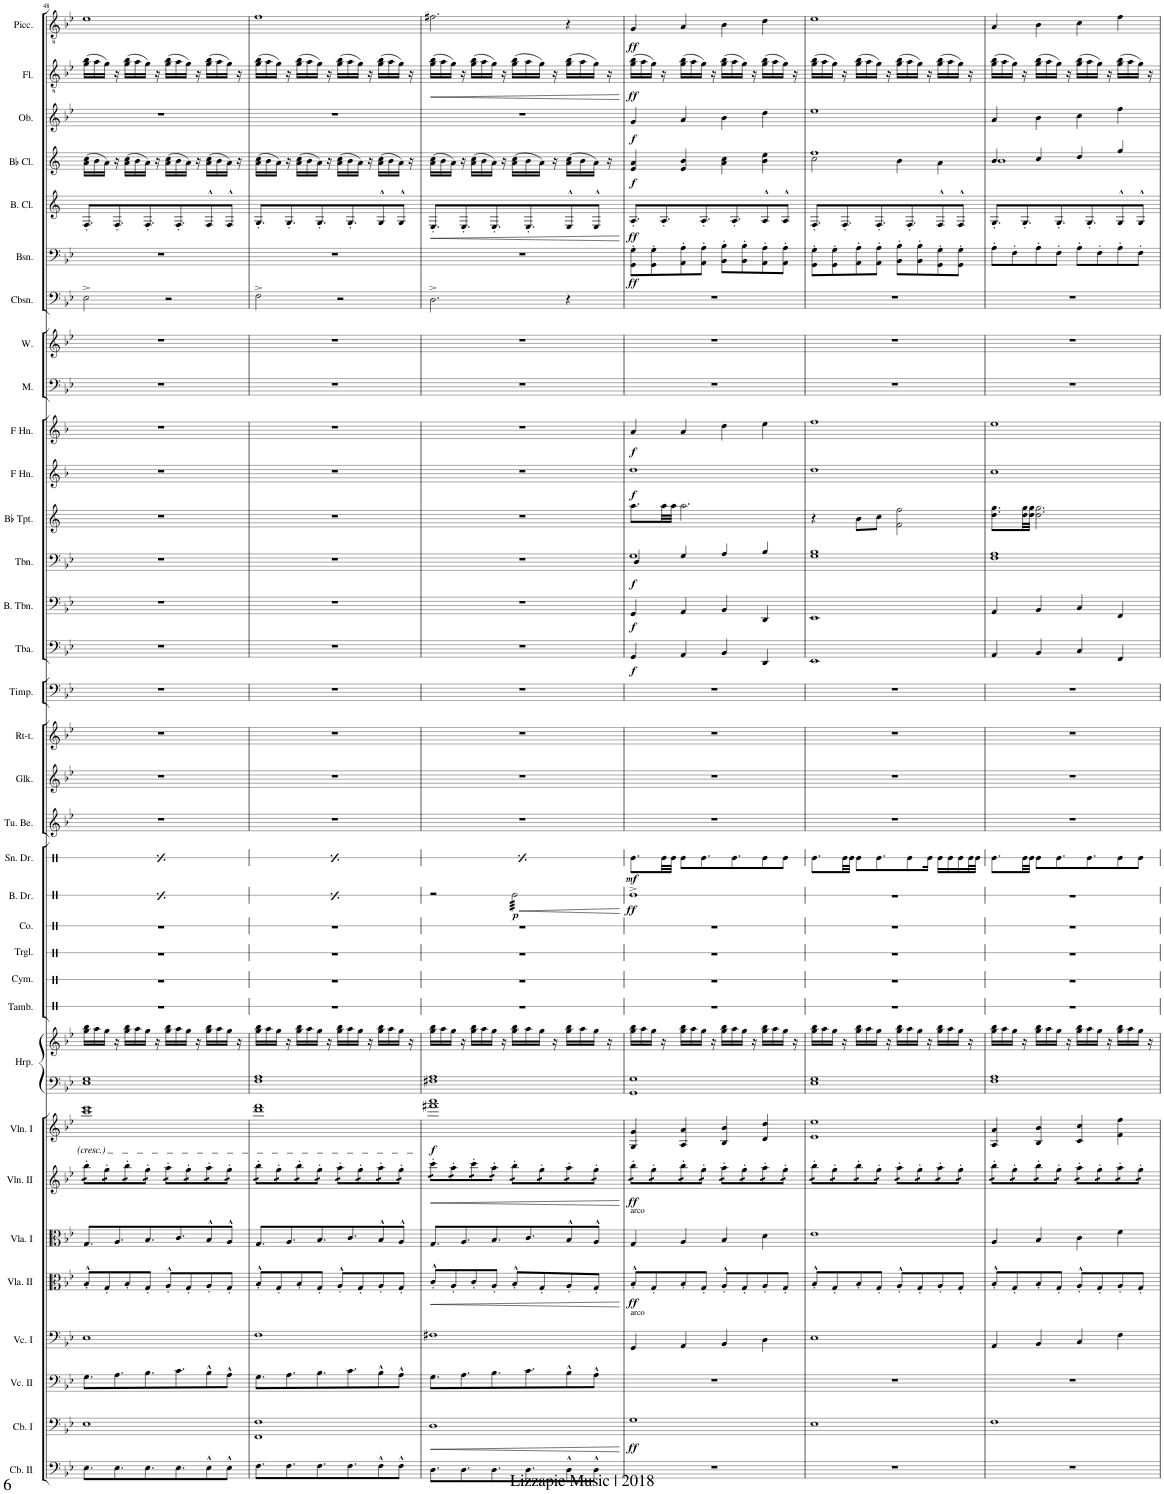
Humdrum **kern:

**kern	**kern	**dynam	**kern	**kern	**kern	**dynam	**kern	**kern	**dynam	**kern	**dynam	**kern	**kern	**kern	**kern	**kern	**kern	**kern	**dynam	**kern	**dynam	**kern	**kern	**kern	**kern	**kern	**dynam	**kern	**dynam	**kern	**dynam	**kern	**kern	**dynam	**kern	**dynam	**kern	**kern	**kern	**kern	**dynam	**kern	**dynam	**kern	**dynam	**kern	**dynam	**kern	**dynam	**kern	**dynam
*part34	*part33	*part33	*part32	*part31	*part30	*part30	*part29	*part28	*part28	*part27	*part27	*part26	*part26	*part25	*part24	*part23	*part22	*part21	*part21	*part20	*part20	*part19	*part18	*part17	*part16	*part15	*part15	*part14	*part14	*part13	*part13	*part12	*part11	*part11	*part10	*part10	*part9	*part8	*part7	*part6	*part6	*part5	*part5	*part4	*part4	*part3	*part3	*part2	*part2	*part1	*part1
*staff35	*staff34	*staff34	*staff33	*staff32	*staff31	*staff31	*staff30	*staff29	*staff29	*staff28	*staff28	*staff27	*staff26	*staff25	*staff24	*staff23	*staff22	*staff21	*staff21	*staff20	*staff20	*staff19	*staff18	*staff17	*staff16	*staff15	*staff15	*staff14	*staff14	*staff13	*staff13	*staff12	*staff11	*staff11	*staff10	*staff10	*staff9	*staff8	*staff7	*staff6	*staff6	*staff5	*staff5	*staff4	*staff4	*staff3	*staff3	*staff2	*staff2	*staff1	*staff1
*I"Contrabass II	*I"Contrabass I	*	*I"Violoncello II	*I"Violoncello I	*I"Viola II	*	*I"Viola I	*I"Violin II	*	*I"Violin I	*	*I"Harp	*	*I"Tambourine	*I"Cymbal	*I"Triangle	*I"Congas	*I"Bass Drum	*	*I"Snare Drum	*	*I"Tubular Bells	*I"Glockenspiel	*I"Roto-toms	*I"Timpani	*I"Tuba	*	*I"Bass Trombone	*	*I"Trombone	*	*I"Bb Trumpet	*I"Horn in F	*	*I"Horn in F	*	*I"Men	*I"Women	*I"Contrabassoon	*I"Bassoon	*	*I"Bass Clarinet	*	*I"Bb Clarinet	*	*I"Oboe	*	*I"Flute	*	*I"Piccolo	*
*I'Cb. II	*I'Cb. I	*	*I'Vc. II	*I'Vc. I	*I'Vla. II	*	*I'Vla. I	*I'Vln. II	*	*I'Vln. I	*	*I'Hrp.	*	*I'Tamb.	*I'Cym.	*I'Trgl.	*I'Co.	*I'B. Dr.	*	*I'Sn. Dr.	*	*I'Tu. Be.	*I'Glk.	*I'Rt-t.	*I'Timp.	*I'Tba.	*	*I'B. Tbn.	*	*I'Tbn.	*	*I'Bb Tpt.	*	*	*	*	*I'M.	*I'W.	*I'Cbsn.	*I'Bsn.	*	*I'B. Cl.	*	*I'Bb Cl.	*	*I'Ob.	*	*I'Fl.	*	*I'Picc.	*
!!LO:PB:g=z
*clefF4	*clefF4	*	*clefF4	*clefF4	*clefC3	*	*clefC3	*clefG2	*	*clefG2	*	*clefF4	*clefG2	*clefX	*clefX	*clefX	*clefX	*clefX	*	*clefX	*	*clefG2	*clefG2	*clefG2	*clefF4	*clefF4	*	*clefF4	*	*clefF4	*	*clefG2	*clefG2	*	*clefG2	*	*clefF4	*clefG2	*clefF4	*clefF4	*	*clefG2	*	*clefG2	*	*clefG2	*	*clefGv2	*	*clefGv2	*
*Trd7c12	*Trd7c12	*	*	*	*	*	*	*	*	*	*	*	*	*	*	*	*	*	*	*	*	*	*Trd-14c-24	*	*	*	*	*	*	*	*	*Trd1c2	*Trd4c7	*	*Trd4c7	*	*	*	*Trd7c12	*	*	*Trd8c14	*	*Trd1c2	*	*	*	*	*	*Trd-7c-12	*
*k[b-e-]	*k[b-e-]	*	*k[b-e-]	*k[b-e-]	*k[b-e-]	*	*k[b-e-]	*k[b-e-]	*	*k[b-e-]	*	*k[b-e-]	*k[b-e-]	*k[]	*k[]	*k[]	*k[]	*k[]	*	*k[]	*	*k[b-e-]	*k[b-e-]	*k[b-e-]	*k[b-e-]	*k[b-e-]	*	*k[b-e-]	*	*k[b-e-]	*	*k[]	*k[b-]	*	*k[b-]	*	*k[b-e-]	*k[b-e-]	*k[b-e-]	*k[b-e-]	*	*k[]	*	*k[]	*	*k[b-e-]	*	*k[b-e-]	*	*k[b-e-]	*
*M4/4	*M4/4	*	*M4/4	*M4/4	*M4/4	*	*M4/4	*M4/4	*	*M4/4	*	*M4/4	*M4/4	*M4/4	*M4/4	*M4/4	*M4/4	*M4/4	*	*M4/4	*	*M4/4	*M4/4	*M4/4	*M4/4	*M4/4	*	*M4/4	*	*M4/4	*	*M4/4	*M4/4	*	*M4/4	*	*M4/4	*M4/4	*M4/4	*M4/4	*	*M4/4	*	*M4/4	*	*M4/4	*	*M4/4	*	*M4/4	*
=48	=48	=48	=48	=48	=48	=48	=48	=48	=48	=48	=48	=48	=48	=48	=48	=48	=48	=48	=48	=48	=48	=48	=48	=48	=48	=48	=48	=48	=48	=48	=48	=48	=48	=48	=48	=48	=48	=48	=48	=48	=48	=48	=48	=48	=48	=48	=48	=48	=48	=48	=48
*	*	*	*	*	*	*	*	*tremolo	*	*	*	*	*	*	*	*	*	*	*	*	*	*	*	*	*	*	*	*	*	*	*	*	*	*	*	*	*	*	*	*	*	*	*	*	*	*	*	*	*	*	*
8.E-\L	1E-	.	8.G\L	1E-	8B-'^^/L	.	8.G/L	16bb-'\LL	.	1ccc 1eee-	.	1E- 1G	16gg\ 16bb-\LL	1r	1r	1r	1r	8.Re\L	.	16Re^\LL	.	1r	1r	1r	1r	1r	.	1r	.	1r	.	1r	1r	.	1r	.	1r	1r	2E-^\	1r	.	8.F'/L	.	(16a\ 16cc\LL	.	1r	.	(16g\ 16b-\LL	.	1e-	.
.	.	.	.	.	.	.	.	16bb-'\	.	.	.	.	16aa\	.	.	.	.	.	.	16Re\	.	.	.	.	.	.	.	.	.	.	.	.	.	.	.	.	.	.	.	.	.	.	.	16b\	.	.	.	16a\	.	.	.
.	.	.	.	.	8G'/	.	.	16gg'\	.	.	.	.	16gg\JJ	.	.	.	.	.	.	16Re\	.	.	.	.	.	.	.	.	.	.	.	.	.	.	.	.	.	.	.	.	.	.	.	16a\JJ)	.	.	.	16g\JJ)	.	.	.
8.E-\	.	.	8.A\	.	.	.	8.A/	16gg'\	.	.	.	.	16r	.	.	.	.	8.Re\	.	16Re^\JJ	.	.	.	.	.	.	.	.	.	.	.	.	.	.	.	.	.	.	.	.	.	8.F'/	.	16r	.	.	.	16r	.	.	.
.	.	.	.	.	8B-'/	.	.	16bb-'\	.	.	.	.	16gg\ 16bb-\LL	.	.	.	.	.	.	16Re\LL	.	.	.	.	.	.	.	.	.	.	.	.	.	.	.	.	.	.	.	.	.	.	.	(16a\ 16cc\LL	.	.	.	(16g\ 16b-\LL	.	.	.
.	.	.	.	.	.	.	.	16bb-'\	.	.	.	.	16aa\	.	.	.	.	.	.	16Re\	.	.	.	.	.	.	.	.	.	.	.	.	.	.	.	.	.	.	.	.	.	.	.	16b\	.	.	.	16a\	.	.	.
8.E-\	.	.	8.B-\	.	8G'/J	.	8.B-/	16gg'\	.	.	.	.	16gg\JJ	.	.	.	.	8.Re\	.	16Re^\	.	.	.	.	.	.	.	.	.	.	.	.	.	.	.	.	.	.	.	.	.	8.F'/	.	16a\JJ)	.	.	.	16g\JJ)	.	.	.
.	.	.	.	.	.	.	.	16gg'\JJ	.	.	.	.	16r	.	.	.	.	.	.	16Re\JJ	.	.	.	.	.	.	.	.	.	.	.	.	.	.	.	.	.	.	.	.	.	.	.	16r	.	.	.	16r	.	.	.
.	.	.	.	.	8A'^^/L	.	.	16aa'\LL	.	.	.	.	16gg\ 16bb-\LL	.	.	.	.	.	.	16Re\KL	.	.	.	.	.	.	.	.	.	.	.	.	.	.	.	.	.	.	2r	.	.	.	.	(16a\ 16cc\LL	.	.	.	(16g\ 16b-\LL	.	.	.
8.E-\	.	.	8.c\	.	.	.	8.c/	16aa'\	.	.	.	.	16aa\	.	.	.	.	8.Re\	.	8Re\	.	.	.	.	.	.	.	.	.	.	.	.	.	.	.	.	.	.	.	.	.	8.F'/	.	16b\	.	.	.	16a\	.	.	.
.	.	.	.	.	8G'/	.	.	16gg'\	.	.	.	.	16gg\JJ	.	.	.	.	.	.	.	.	.	.	.	.	.	.	.	.	.	.	.	.	.	.	.	.	.	.	.	.	.	.	16a\JJ)	.	.	.	16g\JJ)	.	.	.
.	.	.	.	.	.	.	.	16gg'\	.	.	.	.	16r	.	.	.	.	.	.	32Re\LL	.	.	.	.	.	.	.	.	.	.	.	.	.	.	.	.	.	.	.	.	.	.	.	16r	.	.	.	16r	.	.	.
.	.	.	.	.	.	.	.	.	.	.	.	.	.	.	.	.	.	.	.	32Re\JJJ	.	.	.	.	.	.	.	.	.	.	.	.	.	.	.	.	.	.	.	.	.	.	.	.	.	.	.	.	.	.	.
8E-^^\	.	.	8B-^^\	.	8A'/	.	8B-^^/	16aa'\	.	.	.	.	16gg\ 16bb-\LL	.	.	.	.	8Re\	.	16Re\LL	.	.	.	.	.	.	.	.	.	.	.	.	.	.	.	.	.	.	.	.	.	8F^^/	.	(16a\ 16cc\LL	.	.	.	(16g\ 16b-\LL	.	.	.
.	.	.	.	.	.	.	.	16aa'\	.	.	.	.	16aa\	.	.	.	.	.	.	32Re\L	.	.	.	.	.	.	.	.	.	.	.	.	.	.	.	.	.	.	.	.	.	.	.	16b\	.	.	.	16a\	.	.	.
.	.	.	.	.	.	.	.	.	.	.	.	.	.	.	.	.	.	.	.	32Re\J	.	.	.	.	.	.	.	.	.	.	.	.	.	.	.	.	.	.	.	.	.	.	.	.	.	.	.	.	.	.	.
8E-^^\J	.	.	8A^^\J	.	8G'/J	.	8A^^/J	16gg'\	.	.	.	.	16gg\JJ	.	.	.	.	8Re\J	.	16Re\	.	.	.	.	.	.	.	.	.	.	.	.	.	.	.	.	.	.	.	.	.	8F^^/J	.	16a\JJ)	.	.	.	16g\JJ)	.	.	.
*	*	*	*	*	*	*	*	*	*	*	*	*	*	*	*	*	*	*	*	*tremolo	*	*	*	*	*	*	*	*	*	*	*	*	*	*	*	*	*	*	*	*	*	*	*	*	*	*	*	*	*	*	*
.	.	.	.	.	.	.	.	16gg'\JJ	.	.	.	.	16r	.	.	.	.	.	.	64Re\	.	.	.	.	.	.	.	.	.	.	.	.	.	.	.	.	.	.	.	.	.	.	.	16r	.	.	.	16r	.	.	.
.	.	.	.	.	.	.	.	.	.	.	.	.	.	.	.	.	.	.	.	64Re\	.	.	.	.	.	.	.	.	.	.	.	.	.	.	.	.	.	.	.	.	.	.	.	.	.	.	.	.	.	.	.
.	.	.	.	.	.	.	.	.	.	.	.	.	.	.	.	.	.	.	.	64Re\	.	.	.	.	.	.	.	.	.	.	.	.	.	.	.	.	.	.	.	.	.	.	.	.	.	.	.	.	.	.	.
.	.	.	.	.	.	.	.	.	.	.	.	.	.	.	.	.	.	.	.	64Re\JJJJ	.	.	.	.	.	.	.	.	.	.	.	.	.	.	.	.	.	.	.	.	.	.	.	.	.	.	.	.	.	.	.
*	*	*	*	*	*	*	*	*	*	*	*	*	*	*	*	*	*	*	*	*Xtremolo	*	*	*	*	*	*	*	*	*	*	*	*	*	*	*	*	*	*	*	*	*	*	*	*	*	*	*	*	*	*	*
=49	=49	=49	=49	=49	=49	=49	=49	=49	=49	=49	=49	=49	=49	=49	=49	=49	=49	=49	=49	=49	=49	=49	=49	=49	=49	=49	=49	=49	=49	=49	=49	=49	=49	=49	=49	=49	=49	=49	=49	=49	=49	=49	=49	=49	=49	=49	=49	=49	=49	=49	=49
8.F\L	1FF 1F	.	8.G\L	1F	8B-'^^/L	.	8.G/L	16bb-'\LL	.	1ddd 1fff	.	1F 1A	16gg\ 16bb-\LL	1r	1r	1r	1r	8.Re\L	.	16Re^\LL	.	1r	1r	1r	1r	1r	.	1r	.	1r	.	1r	1r	.	1r	.	1r	1r	2F^\	1r	.	8.G'/L	.	(16a\ 16cc\LL	.	1r	.	(16g\ 16b-\LL	.	1f	.
.	.	.	.	.	.	.	.	16bb-'\	.	.	.	.	16aa\	.	.	.	.	.	.	16Re\	.	.	.	.	.	.	.	.	.	.	.	.	.	.	.	.	.	.	.	.	.	.	.	16b\	.	.	.	16a\	.	.	.
.	.	.	.	.	8G'/	.	.	16gg'\	.	.	.	.	16gg\JJ	.	.	.	.	.	.	16Re\	.	.	.	.	.	.	.	.	.	.	.	.	.	.	.	.	.	.	.	.	.	.	.	16a\JJ)	.	.	.	16g\JJ)	.	.	.
8.F\	.	.	8.A\	.	.	.	8.A/	16gg'\	.	.	.	.	16r	.	.	.	.	8.Re\	.	16Re^\JJ	.	.	.	.	.	.	.	.	.	.	.	.	.	.	.	.	.	.	.	.	.	8.G'/	.	16r	.	.	.	16r	.	.	.
.	.	.	.	.	8B-'/	.	.	16bb-'\	.	.	.	.	16gg\ 16bb-\LL	.	.	.	.	.	.	16Re\LL	.	.	.	.	.	.	.	.	.	.	.	.	.	.	.	.	.	.	.	.	.	.	.	(16a\ 16cc\LL	.	.	.	(16g\ 16b-\LL	.	.	.
.	.	.	.	.	.	.	.	16bb-'\	.	.	.	.	16aa\	.	.	.	.	.	.	16Re\	.	.	.	.	.	.	.	.	.	.	.	.	.	.	.	.	.	.	.	.	.	.	.	16b\	.	.	.	16a\	.	.	.
8.F\	.	.	8.B-\	.	8G'/J	.	8.B-/	16gg'\	.	.	.	.	16gg\JJ	.	.	.	.	8.Re\	.	16Re^\	.	.	.	.	.	.	.	.	.	.	.	.	.	.	.	.	.	.	.	.	.	8.G'/	.	16a\JJ)	.	.	.	16g\JJ)	.	.	.
.	.	.	.	.	.	.	.	16gg'\JJ	.	.	.	.	16r	.	.	.	.	.	.	16Re\JJ	.	.	.	.	.	.	.	.	.	.	.	.	.	.	.	.	.	.	.	.	.	.	.	16r	.	.	.	16r	.	.	.
.	.	.	.	.	8A'^^/L	.	.	16aa'\LL	.	.	.	.	16gg\ 16bb-\LL	.	.	.	.	.	.	16Re\KL	.	.	.	.	.	.	.	.	.	.	.	.	.	.	.	.	.	.	2r	.	.	.	.	(16a\ 16cc\LL	.	.	.	(16g\ 16b-\LL	.	.	.
8.F\	.	.	8.c\	.	.	.	8.c/	16aa'\	.	.	.	.	16aa\	.	.	.	.	8.Re\	.	8Re\	.	.	.	.	.	.	.	.	.	.	.	.	.	.	.	.	.	.	.	.	.	8.G'/	.	16b\	.	.	.	16a\	.	.	.
.	.	.	.	.	8G'/	.	.	16gg'\	.	.	.	.	16gg\JJ	.	.	.	.	.	.	.	.	.	.	.	.	.	.	.	.	.	.	.	.	.	.	.	.	.	.	.	.	.	.	16a\JJ)	.	.	.	16g\JJ)	.	.	.
.	.	.	.	.	.	.	.	16gg'\	.	.	.	.	16r	.	.	.	.	.	.	32Re\LL	.	.	.	.	.	.	.	.	.	.	.	.	.	.	.	.	.	.	.	.	.	.	.	16r	.	.	.	16r	.	.	.
.	.	.	.	.	.	.	.	.	.	.	.	.	.	.	.	.	.	.	.	32Re\JJJ	.	.	.	.	.	.	.	.	.	.	.	.	.	.	.	.	.	.	.	.	.	.	.	.	.	.	.	.	.	.	.
8F^^\	.	.	8B-^^\	.	8A'/	.	8B-^^/	16aa'\	.	.	.	.	16gg\ 16bb-\LL	.	.	.	.	8Re\	.	16Re\LL	.	.	.	.	.	.	.	.	.	.	.	.	.	.	.	.	.	.	.	.	.	8G^^/	.	(16a\ 16cc\LL	.	.	.	(16g\ 16b-\LL	.	.	.
.	.	.	.	.	.	.	.	16aa'\	.	.	.	.	16aa\	.	.	.	.	.	.	32Re\L	.	.	.	.	.	.	.	.	.	.	.	.	.	.	.	.	.	.	.	.	.	.	.	16b\	.	.	.	16a\	.	.	.
.	.	.	.	.	.	.	.	.	.	.	.	.	.	.	.	.	.	.	.	32Re\J	.	.	.	.	.	.	.	.	.	.	.	.	.	.	.	.	.	.	.	.	.	.	.	.	.	.	.	.	.	.	.
8F^^\J	.	.	8A^^\J	.	8G'/J	.	8A^^/J	16gg'\	.	.	.	.	16gg\JJ	.	.	.	.	8Re\J	.	16Re\	.	.	.	.	.	.	.	.	.	.	.	.	.	.	.	.	.	.	.	.	.	8G^^/J	.	16a\JJ)	.	.	.	16g\JJ)	.	.	.
*	*	*	*	*	*	*	*	*	*	*	*	*	*	*	*	*	*	*	*	*tremolo	*	*	*	*	*	*	*	*	*	*	*	*	*	*	*	*	*	*	*	*	*	*	*	*	*	*	*	*	*	*	*
.	.	.	.	.	.	.	.	16gg'\JJ	.	.	.	.	16r	.	.	.	.	.	.	64Re\	.	.	.	.	.	.	.	.	.	.	.	.	.	.	.	.	.	.	.	.	.	.	.	16r	.	.	.	16r	.	.	.
.	.	.	.	.	.	.	.	.	.	.	.	.	.	.	.	.	.	.	.	64Re\	.	.	.	.	.	.	.	.	.	.	.	.	.	.	.	.	.	.	.	.	.	.	.	.	.	.	.	.	.	.	.
.	.	.	.	.	.	.	.	.	.	.	.	.	.	.	.	.	.	.	.	64Re\	.	.	.	.	.	.	.	.	.	.	.	.	.	.	.	.	.	.	.	.	.	.	.	.	.	.	.	.	.	.	.
.	.	.	.	.	.	.	.	.	.	.	.	.	.	.	.	.	.	.	.	64Re\JJJJ	.	.	.	.	.	.	.	.	.	.	.	.	.	.	.	.	.	.	.	.	.	.	.	.	.	.	.	.	.	.	.
*	*	*	*	*	*	*	*	*	*	*	*	*	*	*	*	*	*	*	*	*Xtremolo	*	*	*	*	*	*	*	*	*	*	*	*	*	*	*	*	*	*	*	*	*	*	*	*	*	*	*	*	*	*	*
=50	=50	=50	=50	=50	=50	=50	=50	=50	=50	=50	=50	=50	=50	=50	=50	=50	=50	=50	=50	=50	=50	=50	=50	=50	=50	=50	=50	=50	=50	=50	=50	=50	=50	=50	=50	=50	=50	=50	=50	=50	=50	=50	=50	=50	=50	=50	=50	=50	=50	=50	=50
!	!	!	!	!	!	!LO:HP:b	!	!	!	!	!LO:DY:b	!	!	!	!	!	!	!	!	!	!	!	!	!	!	!	!	!	!	!	!	!	!	!	!	!	!	!	!	!	!	!	!LO:HP:b	!	!	!	!	!	!LO:HP:b	!	!
*	*	*	*	*	*	*	*	*	*	*	*	*	*	*	*	*	*	*^	*	*	*	*	*	*	*	*	*	*	*	*	*	*	*	*	*	*	*	*	*	*	*	*	*	*	*	*	*	*	*	*	*
8.D\L	1D	.	8.G\L	1F#X	8c'^^/L	<	8.G/L	16ccc'\LL	.	1fff#X 1aaa	f	1F#X 1A	16gg\ 16bb-\LL	1r	1r	1r	1r	2r	2ryy	.	16Re^\LL	.	1r	1r	1r	1r	1r	.	1r	.	1r	.	1r	1r	.	1r	.	1r	1r	2.D^\	1r	.	8.E'/L	<	(16a\ 16cc\LL	.	1r	.	(16g\ 16b-\LL	<	2.f#X\	.
.	.	.	.	.	.	.	.	16ccc'\	.	.	.	.	16aa\	.	.	.	.	.	.	.	16Re\	.	.	.	.	.	.	.	.	.	.	.	.	.	.	.	.	.	.	.	.	.	.	.	16b\	.	.	.	16a\	.	.	.
.	.	.	.	.	8A'/	.	.	16aa'\	.	.	.	.	16gg\JJ	.	.	.	.	.	.	.	16Re\	.	.	.	.	.	.	.	.	.	.	.	.	.	.	.	.	.	.	.	.	.	.	.	16a\JJ)	.	.	.	16g\JJ)	.	.	.
8.D\	.	.	8.A\	.	.	.	8.A/	16aa'\	.	.	.	.	16r	.	.	.	.	.	.	.	16Re^\JJ	.	.	.	.	.	.	.	.	.	.	.	.	.	.	.	.	.	.	.	.	.	8.E'/	.	16r	.	.	.	16r	.	.	.
.	.	.	.	.	8c'/	.	.	16ccc'\	.	.	.	.	16gg\ 16bb-\LL	.	.	.	.	.	.	.	16Re\LL	.	.	.	.	.	.	.	.	.	.	.	.	.	.	.	.	.	.	.	.	.	.	.	(16a\ 16cc\LL	.	.	.	(16g\ 16b-\LL	.	.	.
.	.	.	.	.	.	.	.	16ccc'\	.	.	.	.	16aa\	.	.	.	.	.	.	.	16Re\	.	.	.	.	.	.	.	.	.	.	.	.	.	.	.	.	.	.	.	.	.	.	.	16b\	.	.	.	16a\	.	.	.
8.D\	.	.	8.B-\	.	8A'/J	.	8.B-/	16aa'\	.	.	.	.	16gg\JJ	.	.	.	.	.	.	.	16Re^\	.	.	.	.	.	.	.	.	.	.	.	.	.	.	.	.	.	.	.	.	.	8.E'/	.	16a\JJ)	.	.	.	16g\JJ)	.	.	.
.	.	.	.	.	.	.	.	16aa'\JJ	.	.	.	.	16r	.	.	.	.	.	.	.	16Re\JJ	.	.	.	.	.	.	.	.	.	.	.	.	.	.	.	.	.	.	.	.	.	.	.	16r	.	.	.	16r	.	.	.
!	!	!	!	!	!	!	!	!	!	!	!	!	!	!	!	!	!	!	!	!LO:DY:b	!	!	!	!	!	!	!	!	!	!	!	!	!	!	!	!	!	!	!	!	!	!	!	!	!	!	!	!	!	!	!	!
*	*	*	*	*	*	*	*	*	*	*	*	*	*	*	*	*	*	*tremolo	*	*	*	*	*	*	*	*	*	*	*	*	*	*	*	*	*	*	*	*	*	*	*	*	*	*	*	*	*	*	*	*	*	*
.	.	.	.	.	8B-'^^/L	.	.	16bb-'\LL	.	.	.	.	16gg\ 16bb-\LL	.	.	.	.	32Re\LLL	32ReLLL	p	16Re\KL	.	.	.	.	.	.	.	.	.	.	.	.	.	.	.	.	.	.	.	.	.	.	.	(16a\ 16cc\LL	.	.	.	(16g\ 16b-\LL	.	.	.
.	.	.	.	.	.	.	.	.	.	.	.	.	.	.	.	.	.	32Re\	32Re	.	.	.	.	.	.	.	.	.	.	.	.	.	.	.	.	.	.	.	.	.	.	.	.	.	.	.	.	.	.	.	.	.
8.D\	.	.	8.c\	.	.	.	8.c/	16bb-'\	.	.	.	.	16aa\	.	.	.	.	32Re\	32Re	.	8Re\	.	.	.	.	.	.	.	.	.	.	.	.	.	.	.	.	.	.	.	.	.	8.E'/	.	16b\	.	.	.	16a\	.	.	.
.	.	.	.	.	.	.	.	.	.	.	.	.	.	.	.	.	.	32Re\	32Re	.	.	.	.	.	.	.	.	.	.	.	.	.	.	.	.	.	.	.	.	.	.	.	.	.	.	.	.	.	.	.	.	.
.	.	.	.	.	8G'/	.	.	16gg'\	.	.	.	.	16gg\JJ	.	.	.	.	32Re\	32Re	.	.	.	.	.	.	.	.	.	.	.	.	.	.	.	.	.	.	.	.	.	.	.	.	.	16a\JJ)	.	.	.	16g\JJ)	.	.	.
.	.	.	.	.	.	.	.	.	.	.	.	.	.	.	.	.	.	32Re\	32Re	.	.	.	.	.	.	.	.	.	.	.	.	.	.	.	.	.	.	.	.	.	.	.	.	.	.	.	.	.	.	.	.	.
.	.	.	.	.	.	.	.	16gg'\	.	.	.	.	16r	.	.	.	.	32Re\	32Re	.	32Re\LL	.	.	.	.	.	.	.	.	.	.	.	.	.	.	.	.	.	.	.	.	.	.	.	16r	.	.	.	16r	.	.	.
.	.	.	.	.	.	.	.	.	.	.	.	.	.	.	.	.	.	32Re\	32ReJJJ	.	32Re\JJJ	.	.	.	.	.	.	.	.	.	.	.	.	.	.	.	.	.	.	.	.	.	.	.	.	.	.	.	.	.	.	.
8D^^\	.	.	8B-^^\	.	8A'/	.	8B-^^/	16aa'\	.	.	.	.	16gg\ 16bb-\LL	.	.	.	.	32Re\	32ReLLL	.	16Re\LL	.	.	.	.	.	.	.	.	.	.	.	.	.	.	.	.	.	.	4r	.	.	8E^^/	.	(16a\ 16cc\LL	.	.	.	(16g\ 16b-\LL	.	4r	.
.	.	.	.	.	.	.	.	.	.	.	.	.	.	.	.	.	.	32Re\	32Re	.	.	.	.	.	.	.	.	.	.	.	.	.	.	.	.	.	.	.	.	.	.	.	.	.	.	.	.	.	.	.	.	.
.	.	.	.	.	.	.	.	16aa'\	.	.	.	.	16aa\	.	.	.	.	32Re\	32Re	.	32Re\L	.	.	.	.	.	.	.	.	.	.	.	.	.	.	.	.	.	.	.	.	.	.	.	16b\	.	.	.	16a\	.	.	.
.	.	.	.	.	.	.	.	.	.	.	.	.	.	.	.	.	.	32Re\	32Re	.	32Re\J	.	.	.	.	.	.	.	.	.	.	.	.	.	.	.	.	.	.	.	.	.	.	.	.	.	.	.	.	.	.	.
8D^^\J	.	.	8A^^\J	.	8G'/J	.	8A^^/J	16gg'\	.	.	.	.	16gg\JJ	.	.	.	.	32Re\	32Re	.	16Re\	.	.	.	.	.	.	.	.	.	.	.	.	.	.	.	.	.	.	.	.	.	8E^^/J	.	16a\JJ)	.	.	.	16g\JJ)	.	.	.
.	.	.	.	.	.	.	.	.	.	.	.	.	.	.	.	.	.	32Re\	32Re	.	.	.	.	.	.	.	.	.	.	.	.	.	.	.	.	.	.	.	.	.	.	.	.	.	.	.	.	.	.	.	.	.
*	*	*	*	*	*	*	*	*	*	*	*	*	*	*	*	*	*	*	*	*	*tremolo	*	*	*	*	*	*	*	*	*	*	*	*	*	*	*	*	*	*	*	*	*	*	*	*	*	*	*	*	*	*	*
.	.	.	.	.	.	.	.	16gg'\JJ	.	.	.	.	16r	.	.	.	.	32Re\	32Re	.	64Re\	.	.	.	.	.	.	.	.	.	.	.	.	.	.	.	.	.	.	.	.	.	.	.	16r	.	.	.	16r	.	.	.
.	.	.	.	.	.	.	.	.	.	.	.	.	.	.	.	.	.	.	.	.	64Re\	.	.	.	.	.	.	.	.	.	.	.	.	.	.	.	.	.	.	.	.	.	.	.	.	.	.	.	.	.	.	.
.	.	.	.	.	.	.	.	.	.	.	.	.	.	.	.	.	.	32Re\JJJ	32ReJJJ	.	64Re\	.	.	.	.	.	.	.	.	.	.	.	.	.	.	.	.	.	.	.	.	.	.	.	.	.	.	.	.	.	.	.
*	*	*	*	*	*	*	*	*	*	*	*	*	*	*	*	*	*	*Xtremolo	*	*	*	*	*	*	*	*	*	*	*	*	*	*	*	*	*	*	*	*	*	*	*	*	*	*	*	*	*	*	*	*	*	*
.	.	.	.	.	.	.	.	.	.	.	.	.	.	.	.	.	.	.	.	.	64Re\JJJJ	.	.	.	.	.	.	.	.	.	.	.	.	.	.	.	.	.	.	.	.	.	.	.	.	.	.	.	.	.	.	.
*	*	*	*	*	*	*	*	*	*	*	*	*	*	*	*	*	*	*	*	*	*Xtremolo	*	*	*	*	*	*	*	*	*	*	*	*	*	*	*	*	*	*	*	*	*	*	*	*	*	*	*	*	*	*	*
*	*	*	*	*	*	*	*	*	*	*	*	*	*	*	*	*	*	*v	*v	*	*	*	*	*	*	*	*	*	*	*	*	*	*	*	*	*	*	*	*	*	*	*	*	*	*	*	*	*	*	*	*	*
.	.	.	.	.	.	[	.	.	.	.	.	.	.	.	.	.	.	.	.	.	.	.	.	.	.	.	.	.	.	.	.	.	.	.	.	.	.	.	.	.	.	.	[	.	.	.	.	.	[	.	.
=51	=51	=51	=51	=51	=51	=51	=51	=51	=51	=51	=51	=51	=51	=51	=51	=51	=51	=51	=51	=51	=51	=51	=51	=51	=51	=51	=51	=51	=51	=51	=51	=51	=51	=51	=51	=51	=51	=51	=51	=51	=51	=51	=51	=51	=51	=51	=51	=51	=51	=51	=51
*	*	*	*	*	*	*	*	*	*	*	*	*	*	*	*	*	*	*	*	*	*	*	*	*	*	*	*	*	*	*^	*	*	*	*	*	*	*	*	*	*	*	*	*	*	*	*	*	*	*	*	*
!	!	!	!	!	!	!	!LO:TX:a:t=arco	!	!	!	!	!	!	!	!	!	!	!	!	!	!	!	!	!	!	!	!	!	!	!	!	!	!	!	!	!	!	!	!	!	!	!	!	!	!	!	!	!	!	!	!	!
!	!	!	!	!LO:TX:a:t=arco	!	!	!	!	!	!	!	!	!	!	!	!	!	!	!	!	!	!	!	!	!	!	!	!	!	!	!	!	!	!	!	!	!	!	!	!	!	!	!	!	!	!	!	!	!	!	!	!
!	!	!LO:DY:b	!	!	!	!LO:DY:b	!	!	!LO:DY:b	!	!	!	!	!	!	!	!	!	!LO:DY:b	!	!LO:DY:b	!	!	!	!	!	!LO:DY:b	!	!LO:DY:b	!	!	!LO:DY:b	!	!	!LO:DY:b	!	!LO:DY:b	!	!	!	!	!LO:DY:b	!	!LO:DY:b	!	!LO:DY:b	!	!LO:DY:b	!	!LO:DY:b	!	!LO:DY:b
1r	1G	ff	1r	4GG/	8B-'^^/L	ff	4G/	16bb-'\LL	ff	4G/ 4g/	.	1GG 1G	16gg\ 16bb-\LL	1r	1r	1r	1r	1Re^	ff	8.Re\L	mf	1r	1r	1r	1r	4GG/	f	4GG/	f	4D/	1G	f	8.aa\L	1dd	f	4a/	f	1r	1r	1r	8GG\' 8G\'L	ff	8.A'/L	ff	4e/ 4a/	f	4g/	f	(16g\ 16b-\LL	ff	4G/	ff
.	.	.	.	.	.	.	.	16bb-'\	.	.	.	.	16aa\	.	.	.	.	.	.	.	.	.	.	.	.	.	.	.	.	.	.	.	.	.	.	.	.	.	.	.	.	.	.	.	.	.	.	.	16a\	.	.	.
.	.	.	.	.	8G'/	.	.	16gg'\	.	.	.	.	16gg\JJ	.	.	.	.	.	.	.	.	.	.	.	.	.	.	.	.	.	.	.	.	.	.	.	.	.	.	.	8GG\' 8G\'	.	.	.	.	.	.	.	16g\JJ)	.	.	.
.	.	.	.	.	.	.	.	16gg'\	.	.	.	.	16r	.	.	.	.	.	.	32Re\LL	.	.	.	.	.	.	.	.	.	.	.	.	32aa\LL	.	.	.	.	.	.	.	.	.	8.A'/	.	.	.	.	.	16r	.	.	.
.	.	.	.	.	.	.	.	.	.	.	.	.	.	.	.	.	.	.	.	32Re\JJJ	.	.	.	.	.	.	.	.	.	.	.	.	32aa\JJJ	.	.	.	.	.	.	.	.	.	.	.	.	.	.	.	.	.	.	.
.	.	.	.	4AA/	8B-'/	.	4A/	16bb-'\	.	4A/ 4a/	.	.	16gg\ 16bb-\LL	.	.	.	.	.	.	8Re\L	.	.	.	.	.	4AA/	.	4AA/	.	4G/	.	.	2.aa\	.	.	4a/	.	.	.	.	8AA\' 8A\'	.	.	.	4e/ 4b/	.	4a/	.	(16g\ 16b-\LL	.	4A/	.
.	.	.	.	.	.	.	.	16bb-'\	.	.	.	.	16aa\	.	.	.	.	.	.	.	.	.	.	.	.	.	.	.	.	.	.	.	.	.	.	.	.	.	.	.	.	.	.	.	.	.	.	.	16a\	.	.	.
.	.	.	.	.	8G'/J	.	.	16gg'\	.	.	.	.	16gg\JJ	.	.	.	.	.	.	8.Re\	.	.	.	.	.	.	.	.	.	.	.	.	.	.	.	.	.	.	.	.	8AA\' 8A\'J	.	8.A'/	.	.	.	.	.	16g\JJ)	.	.	.
.	.	.	.	.	.	.	.	16gg'\JJ	.	.	.	.	16r	.	.	.	.	.	.	.	.	.	.	.	.	.	.	.	.	.	.	.	.	.	.	.	.	.	.	.	.	.	.	.	.	.	.	.	16r	.	.	.
.	.	.	.	4BB-/	8A'^^/L	.	4B-/	16aa'\LL	.	4B-/ 4b-/	.	.	16gg\ 16bb-\LL	.	.	.	.	.	.	.	.	.	.	.	.	4BB-/	.	4BB-/	.	4A/	.	.	.	.	.	4dd\	.	.	.	.	8BB-\' 8B-\'L	.	.	.	4a\ 4cc\	.	4b-\	.	(16g\ 16b-\LL	.	4B-\	.
.	.	.	.	.	.	.	.	16aa'\	.	.	.	.	16aa\	.	.	.	.	.	.	8.Re\	.	.	.	.	.	.	.	.	.	.	.	.	.	.	.	.	.	.	.	.	.	.	8.A'/	.	.	.	.	.	16a\	.	.	.
.	.	.	.	.	8G'/	.	.	16gg'\	.	.	.	.	16gg\JJ	.	.	.	.	.	.	.	.	.	.	.	.	.	.	.	.	.	.	.	.	.	.	.	.	.	.	.	8BB-\' 8B-\'	.	.	.	.	.	.	.	16g\JJ)	.	.	.
.	.	.	.	.	.	.	.	16gg'\	.	.	.	.	16r	.	.	.	.	.	.	.	.	.	.	.	.	.	.	.	.	.	.	.	.	.	.	.	.	.	.	.	.	.	.	.	.	.	.	.	16r	.	.	.
.	.	.	.	4D\	8A'/	.	4d\	16aa'\	.	4d/ 4dd/	.	.	16gg\ 16bb-\LL	.	.	.	.	.	.	8Re\	.	.	.	.	.	4DD/	.	4DD/	.	4B-/	.	.	.	.	.	4ee\	.	.	.	.	8AA\' 8A\'	.	8A^^/	.	4b\ 4ee\	.	4dd\	.	(16g\ 16b-\LL	.	4d\	.
.	.	.	.	.	.	.	.	16aa'\	.	.	.	.	16aa\	.	.	.	.	.	.	.	.	.	.	.	.	.	.	.	.	.	.	.	.	.	.	.	.	.	.	.	.	.	.	.	.	.	.	.	16a\	.	.	.
.	.	.	.	.	8G'/J	.	.	16gg'\	.	.	.	.	16gg\JJ	.	.	.	.	.	.	8Re\J	.	.	.	.	.	.	.	.	.	.	.	.	.	.	.	.	.	.	.	.	8AA\' 8A\'J	.	8A^^/J	.	.	.	.	.	16g\JJ)	.	.	.
.	.	.	.	.	.	.	.	16gg'\JJ	.	.	.	.	16r	.	.	.	.	.	.	.	.	.	.	.	.	.	.	.	.	.	.	.	.	.	.	.	.	.	.	.	.	.	.	.	.	.	.	.	16r	.	.	.
*	*	*	*	*	*	*	*	*	*	*	*	*	*	*	*	*	*	*	*	*	*	*	*	*	*	*	*	*	*	*v	*v	*	*	*	*	*	*	*	*	*	*	*	*	*	*	*	*	*	*	*	*	*
=52	=52	=52	=52	=52	=52	=52	=52	=52	=52	=52	=52	=52	=52	=52	=52	=52	=52	=52	=52	=52	=52	=52	=52	=52	=52	=52	=52	=52	=52	=52	=52	=52	=52	=52	=52	=52	=52	=52	=52	=52	=52	=52	=52	=52	=52	=52	=52	=52	=52	=52	=52
*	*	*	*	*	*	*	*	*	*	*	*	*	*	*	*	*	*	*	*	*	*	*	*	*	*	*	*	*	*	*	*	*	*	*	*	*	*	*	*	*	*	*	*	*^	*	*	*	*	*	*	*
1r	1E-	.	1r	1E-	8B-'^^/L	.	1e-	16bb-'\LL	.	1e- 1ee-	.	1E- 1G	16gg\ 16bb-\LL	1r	1r	1r	1r	1r	.	8.Re\L	.	1r	1r	1r	1r	1EE-	.	1EE-	.	1G 1B-	.	4r	1dd	.	1ff	.	1r	1r	1r	8GG\' 8G\'L	.	8.F'/L	.	1ff	2cc\	.	1ee-	.	(16g\ 16b-\LL	.	1e-	.
.	.	.	.	.	.	.	.	16bb-'\	.	.	.	.	16aa\	.	.	.	.	.	.	.	.	.	.	.	.	.	.	.	.	.	.	.	.	.	.	.	.	.	.	.	.	.	.	.	.	.	.	.	16a\	.	.	.
.	.	.	.	.	8G'/	.	.	16gg'\	.	.	.	.	16gg\JJ	.	.	.	.	.	.	.	.	.	.	.	.	.	.	.	.	.	.	.	.	.	.	.	.	.	.	8GG\' 8G\'	.	.	.	.	.	.	.	.	16g\JJ)	.	.	.
.	.	.	.	.	.	.	.	16gg'\	.	.	.	.	16r	.	.	.	.	.	.	32Re\LL	.	.	.	.	.	.	.	.	.	.	.	.	.	.	.	.	.	.	.	.	.	8.F'/	.	.	.	.	.	.	16r	.	.	.
.	.	.	.	.	.	.	.	.	.	.	.	.	.	.	.	.	.	.	.	32Re\JJJ	.	.	.	.	.	.	.	.	.	.	.	.	.	.	.	.	.	.	.	.	.	.	.	.	.	.	.	.	.	.	.	.
.	.	.	.	.	8B-'/	.	.	16bb-'\	.	.	.	.	16gg\ 16bb-\LL	.	.	.	.	.	.	8Re\L	.	.	.	.	.	.	.	.	.	.	.	8b\L	.	.	.	.	.	.	.	8AA\' 8A\'	.	.	.	.	.	.	.	.	(16g\ 16b-\LL	.	.	.
.	.	.	.	.	.	.	.	16bb-'\	.	.	.	.	16aa\	.	.	.	.	.	.	.	.	.	.	.	.	.	.	.	.	.	.	.	.	.	.	.	.	.	.	.	.	.	.	.	.	.	.	.	16a\	.	.	.
.	.	.	.	.	8G'/J	.	.	16gg'\	.	.	.	.	16gg\JJ	.	.	.	.	.	.	8.Re\	.	.	.	.	.	.	.	.	.	.	.	8cc\J	.	.	.	.	.	.	.	8AA\' 8A\'J	.	8.F'/	.	.	.	.	.	.	16g\JJ)	.	.	.
.	.	.	.	.	.	.	.	16gg'\JJ	.	.	.	.	16r	.	.	.	.	.	.	.	.	.	.	.	.	.	.	.	.	.	.	.	.	.	.	.	.	.	.	.	.	.	.	.	.	.	.	.	16r	.	.	.
.	.	.	.	.	8A'^^/L	.	.	16aa'\LL	.	.	.	.	16gg\ 16bb-\LL	.	.	.	.	.	.	.	.	.	.	.	.	.	.	.	.	.	.	2f\ 2ff\	.	.	.	.	.	.	.	8BB-\' 8B-\'L	.	.	.	.	4b\	.	.	.	(16g\ 16b-\LL	.	.	.
.	.	.	.	.	.	.	.	16aa'\	.	.	.	.	16aa\	.	.	.	.	.	.	8Re\	.	.	.	.	.	.	.	.	.	.	.	.	.	.	.	.	.	.	.	.	.	8.F'/	.	.	.	.	.	.	16a\	.	.	.
.	.	.	.	.	8G'/	.	.	16gg'\	.	.	.	.	16gg\JJ	.	.	.	.	.	.	.	.	.	.	.	.	.	.	.	.	.	.	.	.	.	.	.	.	.	.	8BB-\' 8B-\'	.	.	.	.	.	.	.	.	16g\JJ)	.	.	.
.	.	.	.	.	.	.	.	16gg'\	.	.	.	.	16r	.	.	.	.	.	.	16Re\Jk	.	.	.	.	.	.	.	.	.	.	.	.	.	.	.	.	.	.	.	.	.	.	.	.	.	.	.	.	16r	.	.	.
.	.	.	.	.	8A'/	.	.	16aa'\	.	.	.	.	16gg\ 16bb-\LL	.	.	.	.	.	.	16Re\LL	.	.	.	.	.	.	.	.	.	.	.	.	.	.	.	.	.	.	.	8GG\' 8G\'	.	8F^^/	.	.	4a\	.	.	.	(16g\ 16b-\LL	.	.	.
.	.	.	.	.	.	.	.	16aa'\	.	.	.	.	16aa\	.	.	.	.	.	.	16Re\	.	.	.	.	.	.	.	.	.	.	.	.	.	.	.	.	.	.	.	.	.	.	.	.	.	.	.	.	16a\	.	.	.
.	.	.	.	.	8G'/J	.	.	16gg'\	.	.	.	.	16gg\JJ	.	.	.	.	.	.	16Re\	.	.	.	.	.	.	.	.	.	.	.	.	.	.	.	.	.	.	.	8GG\' 8G\'J	.	8F^^/J	.	.	.	.	.	.	16g\JJ)	.	.	.
.	.	.	.	.	.	.	.	16gg'\JJ	.	.	.	.	16r	.	.	.	.	.	.	32Re\L	.	.	.	.	.	.	.	.	.	.	.	.	.	.	.	.	.	.	.	.	.	.	.	.	.	.	.	.	16r	.	.	.
.	.	.	.	.	.	.	.	.	.	.	.	.	.	.	.	.	.	.	.	32Re\JJJ	.	.	.	.	.	.	.	.	.	.	.	.	.	.	.	.	.	.	.	.	.	.	.	.	.	.	.	.	.	.	.	.
=53	=53	=53	=53	=53	=53	=53	=53	=53	=53	=53	=53	=53	=53	=53	=53	=53	=53	=53	=53	=53	=53	=53	=53	=53	=53	=53	=53	=53	=53	=53	=53	=53	=53	=53	=53	=53	=53	=53	=53	=53	=53	=53	=53	=53	=53	=53	=53	=53	=53	=53	=53	=53
1r	1F	.	1r	4AA/	8B-'^^/L	.	4A/	16bb-'\LL	.	4A/ 4a/	.	1F 1A	16gg\ 16bb-\LL	1r	1r	1r	1r	1r	.	8.Re\L	.	1r	1r	1r	1r	4AA/	.	4AA/	.	1F 1A	.	8.dd\ 8.gg\L	1cc	.	1ee	.	1r	1r	1r	8A'\L	.	8.G'/L	.	4b/	1b	.	4a/	.	(16g\ 16b-\LL	.	4A/	.
.	.	.	.	.	.	.	.	16bb-'\	.	.	.	.	16aa\	.	.	.	.	.	.	.	.	.	.	.	.	.	.	.	.	.	.	.	.	.	.	.	.	.	.	.	.	.	.	.	.	.	.	.	16a\	.	.	.
.	.	.	.	.	8G'/	.	.	16gg'\	.	.	.	.	16gg\JJ	.	.	.	.	.	.	.	.	.	.	.	.	.	.	.	.	.	.	.	.	.	.	.	.	.	.	8F'\	.	.	.	.	.	.	.	.	16g\JJ)	.	.	.
.	.	.	.	.	.	.	.	16gg'\	.	.	.	.	16r	.	.	.	.	.	.	32Re\LL	.	.	.	.	.	.	.	.	.	.	.	32dd\ 32gg\LL	.	.	.	.	.	.	.	.	.	8.G'/	.	.	.	.	.	.	16r	.	.	.
.	.	.	.	.	.	.	.	.	.	.	.	.	.	.	.	.	.	.	.	32Re\JJJ	.	.	.	.	.	.	.	.	.	.	.	32dd\ 32gg\JJJ	.	.	.	.	.	.	.	.	.	.	.	.	.	.	.	.	.	.	.	.
.	.	.	.	4BB-/	8B-'/	.	4B-/	16bb-'\	.	4B-/ 4b-/	.	.	16gg\ 16bb-\LL	.	.	.	.	.	.	8Re\L	.	.	.	.	.	4BB-/	.	4BB-/	.	.	.	2.dd\ 2.gg\	.	.	.	.	.	.	.	8A'\	.	.	.	4cc/	.	.	4b-\	.	(16g\ 16b-\LL	.	4B-\	.
.	.	.	.	.	.	.	.	16bb-'\	.	.	.	.	16aa\	.	.	.	.	.	.	.	.	.	.	.	.	.	.	.	.	.	.	.	.	.	.	.	.	.	.	.	.	.	.	.	.	.	.	.	16a\	.	.	.
.	.	.	.	.	8G'/J	.	.	16gg'\	.	.	.	.	16gg\JJ	.	.	.	.	.	.	8.Re\	.	.	.	.	.	.	.	.	.	.	.	.	.	.	.	.	.	.	.	8F'\J	.	8.G'/	.	.	.	.	.	.	16g\JJ)	.	.	.
.	.	.	.	.	.	.	.	16gg'\JJ	.	.	.	.	16r	.	.	.	.	.	.	.	.	.	.	.	.	.	.	.	.	.	.	.	.	.	.	.	.	.	.	.	.	.	.	.	.	.	.	.	16r	.	.	.
.	.	.	.	4C/	8A'^^/L	.	4c\	16aa'\LL	.	4c/ 4cc/	.	.	16gg\ 16bb-\LL	.	.	.	.	.	.	.	.	.	.	.	.	4C/	.	4C/	.	.	.	.	.	.	.	.	.	.	.	8A'\L	.	.	.	4dd/	.	.	4cc\	.	(16g\ 16b-\LL	.	4c\	.
.	.	.	.	.	.	.	.	16aa'\	.	.	.	.	16aa\	.	.	.	.	.	.	8.Re\	.	.	.	.	.	.	.	.	.	.	.	.	.	.	.	.	.	.	.	.	.	8.G'/	.	.	.	.	.	.	16a\	.	.	.
.	.	.	.	.	8G'/	.	.	16gg'\	.	.	.	.	16gg\JJ	.	.	.	.	.	.	.	.	.	.	.	.	.	.	.	.	.	.	.	.	.	.	.	.	.	.	8F'\	.	.	.	.	.	.	.	.	16g\JJ)	.	.	.
.	.	.	.	.	.	.	.	16gg'\	.	.	.	.	16r	.	.	.	.	.	.	.	.	.	.	.	.	.	.	.	.	.	.	.	.	.	.	.	.	.	.	.	.	.	.	.	.	.	.	.	16r	.	.	.
.	.	.	.	4F\	8A'/	.	4f\	16aa'\	.	4f\ 4ff\	.	.	16gg\ 16bb-\LL	.	.	.	.	.	.	8Re\	.	.	.	.	.	4FF/	.	4FF/	.	.	.	.	.	.	.	.	.	.	.	8A'\	.	8G^^/	.	4gg/	.	.	4ff\	.	(16g\ 16b-\LL	.	4f\	.
.	.	.	.	.	.	.	.	16aa'\	.	.	.	.	16aa\	.	.	.	.	.	.	.	.	.	.	.	.	.	.	.	.	.	.	.	.	.	.	.	.	.	.	.	.	.	.	.	.	.	.	.	16a\	.	.	.
.	.	.	.	.	8G'/J	.	.	16gg'\	.	.	.	.	16gg\JJ	.	.	.	.	.	.	8Re\J	.	.	.	.	.	.	.	.	.	.	.	.	.	.	.	.	.	.	.	8F'\J	.	8G^^/J	.	.	.	.	.	.	16g\JJ)	.	.	.
.	.	.	.	.	.	.	.	16gg'\JJ	.	.	.	.	16r	.	.	.	.	.	.	.	.	.	.	.	.	.	.	.	.	.	.	.	.	.	.	.	.	.	.	.	.	.	.	.	.	.	.	.	16r	.	.	.
*	*	*	*	*	*	*	*	*Xtremolo	*	*	*	*	*	*	*	*	*	*	*	*	*	*	*	*	*	*	*	*	*	*	*	*	*	*	*	*	*	*	*	*	*	*	*	*	*	*	*	*	*	*	*	*
*	*	*	*	*	*	*	*	*	*	*	*	*	*	*	*	*	*	*	*	*	*	*	*	*	*	*	*	*	*	*	*	*	*	*	*	*	*	*	*	*	*	*	*	*v	*v	*	*	*	*	*	*	*
=	=	=	=	=	=	=	=	=	=	=	=	=	=	=	=	=	=	=	=	=	=	=	=	=	=	=	=	=	=	=	=	=	=	=	=	=	=	=	=	=	=	=	=	=	=	=	=	=	=	=	=
*-	*-	*-	*-	*-	*-	*-	*-	*-	*-	*-	*-	*-	*-	*-	*-	*-	*-	*-	*-	*-	*-	*-	*-	*-	*-	*-	*-	*-	*-	*-	*-	*-	*-	*-	*-	*-	*-	*-	*-	*-	*-	*-	*-	*-	*-	*-	*-	*-	*-	*-	*-
